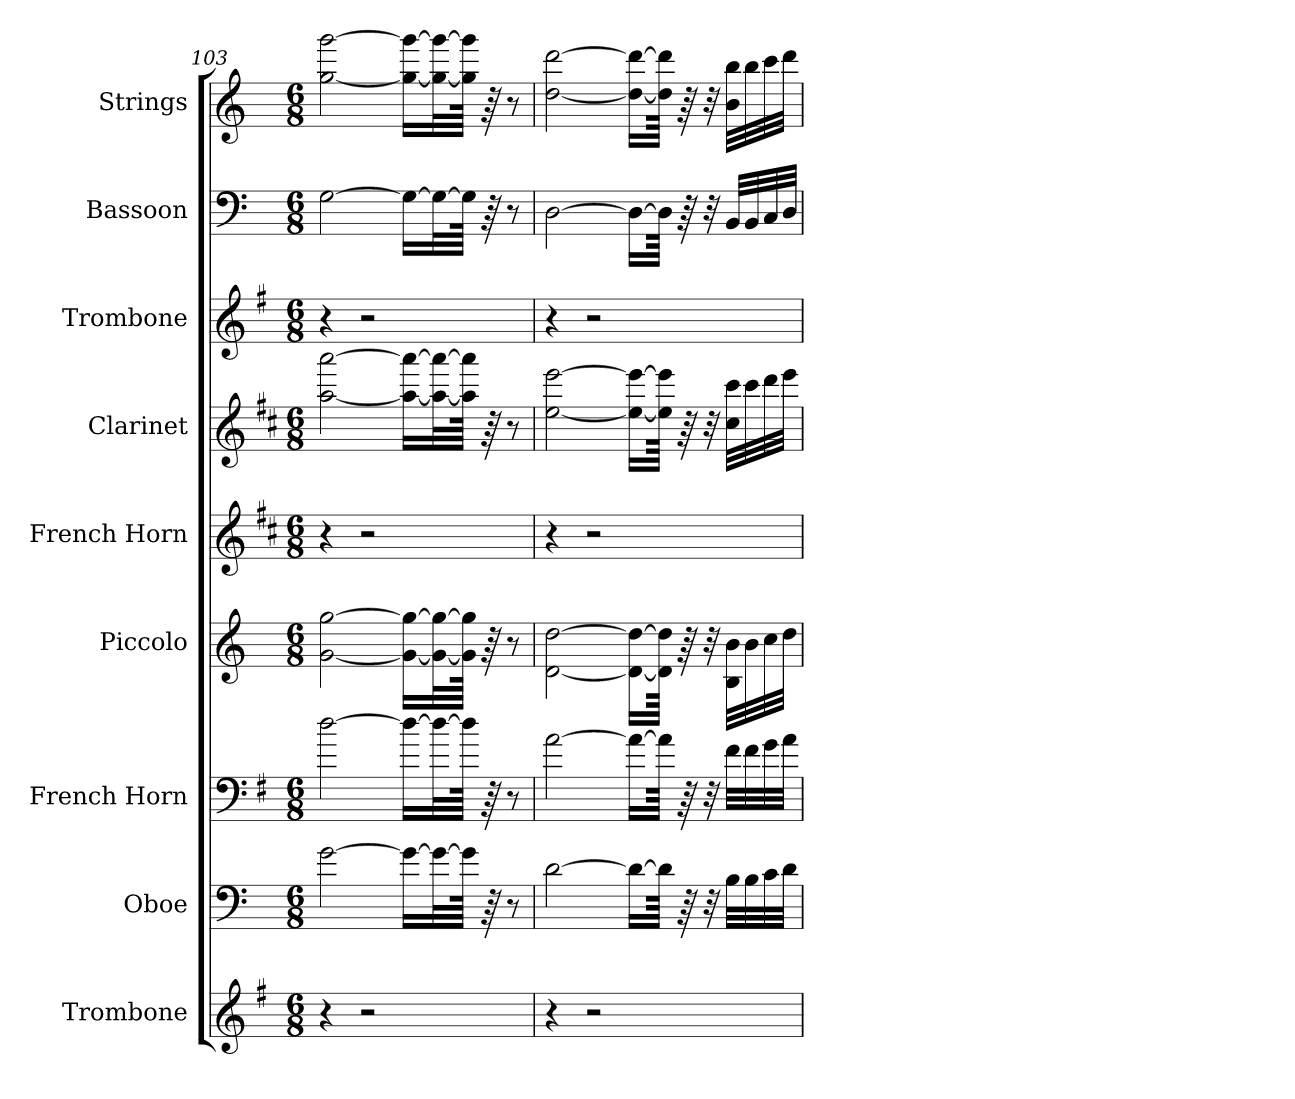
**kern	**kern	**kern	**kern	**kern	**kern	**kern	**kern	**kern
*part9	*part8	*part7	*part6	*part5	*part4	*part3	*part2	*part1
*staff9	*staff8	*staff7	*staff6	*staff5	*staff4	*staff3	*staff2	*staff1
*I"Trombone	*I"Oboe	*I"French Horn	*I"Piccolo	*I"French Horn	*I"Clarinet	*I"Trombone	*I"Bassoon	*I"Strings
*I'Trb	*I'Ob	*I'Hn	*I'Picc	*I'Hn	*I'Cl	*I'Trb	*I'Bsn	*I'Str
*clefG2	*clefF4	*clefF4	*clefG2	*clefG2	*clefG2	*clefG2	*clefF4	*clefG2
*	*	*ITrd4c7	*ITrd-7c-12	*ITrd4c7	*ITrd1c2	*	*	*
*k[f#]	*k[]	*k[]	*k[]	*k[f#]	*k[]	*k[f#]	*k[]	*k[]
*M6/8	*M6/8	*M6/8	*M6/8	*M6/8	*M6/8	*M6/8	*M6/8	*M6/8
=103	=103	=103	=103	=103	=103	=103	=103	=103
4r	[2g\	[2g\	[2gg\ [2ggg\	4r	[2gg\ [2ggg\	4r	[2G\	[2gg\ [2ggg\
2r	.	.	.	2r	.	2r	.	.
.	16g\LL_	16g\LL_	16gg\_ 16ggg\_LL	.	16gg\_ 16ggg\_LL	.	16G\LL_	16gg\_ 16ggg\_LL
.	32g\L_	32g\L_	32gg\_ 32ggg\_L	.	32gg\_ 32ggg\_L	.	32G\L_	32gg\_ 32ggg\_L
.	64g\JJJk]	64g\JJJk]	64gg\] 64ggg\]JJJk	.	64gg\] 64ggg\]JJJk	.	64G\JJJk]	64gg\] 64ggg\]JJJk
.	64r	64r	64r	.	64r	.	64r	64r
.	8r	8r	8r	.	8r	.	8r	8r
!!LO:PB:g=z
=104	=104	=104	=104	=104	=104	=104	=104	=104
4r	[2d\	[2d\	[2dd\ [2ddd\	4r	[2dd\ [2ddd\	4r	[2D\	[2dd\ [2ddd\
2r	.	.	.	2r	.	2r	.	.
.	16d\LL_	16d\LL_	16dd\_ 16ddd\_LL	.	16dd\_ 16ddd\_LL	.	16D\LL_	16dd\_ 16ddd\_LL
.	64d\JJkk]	64d\JJkk]	64dd\] 64ddd\]JJkk	.	64dd\] 64ddd\]JJkk	.	64D\JJkk]	64dd\] 64ddd\]JJkk
.	64r	64r	64r	.	64r	.	64r	64r
.	32r	32r	32r	.	32r	.	32r	32r
.	32B\LLL	32B\LLL	32b\ 32bb\LLL	.	32b\ 32bb\LLL	.	32BB/LLL	32b\ 32bb\LLL
.	32B\	32B\	32bb\	.	32bb\	.	32BB/	32bb\
.	32c\	32c\	32ccc\	.	32ccc\	.	32C/	32ccc\
.	32d\JJJ	32d\JJJ	32ddd\JJJ	.	32ddd\JJJ	.	32D/JJJ	32ddd\JJJ
=	=	=	=	=	=	=	=	=
*-	*-	*-	*-	*-	*-	*-	*-	*-
